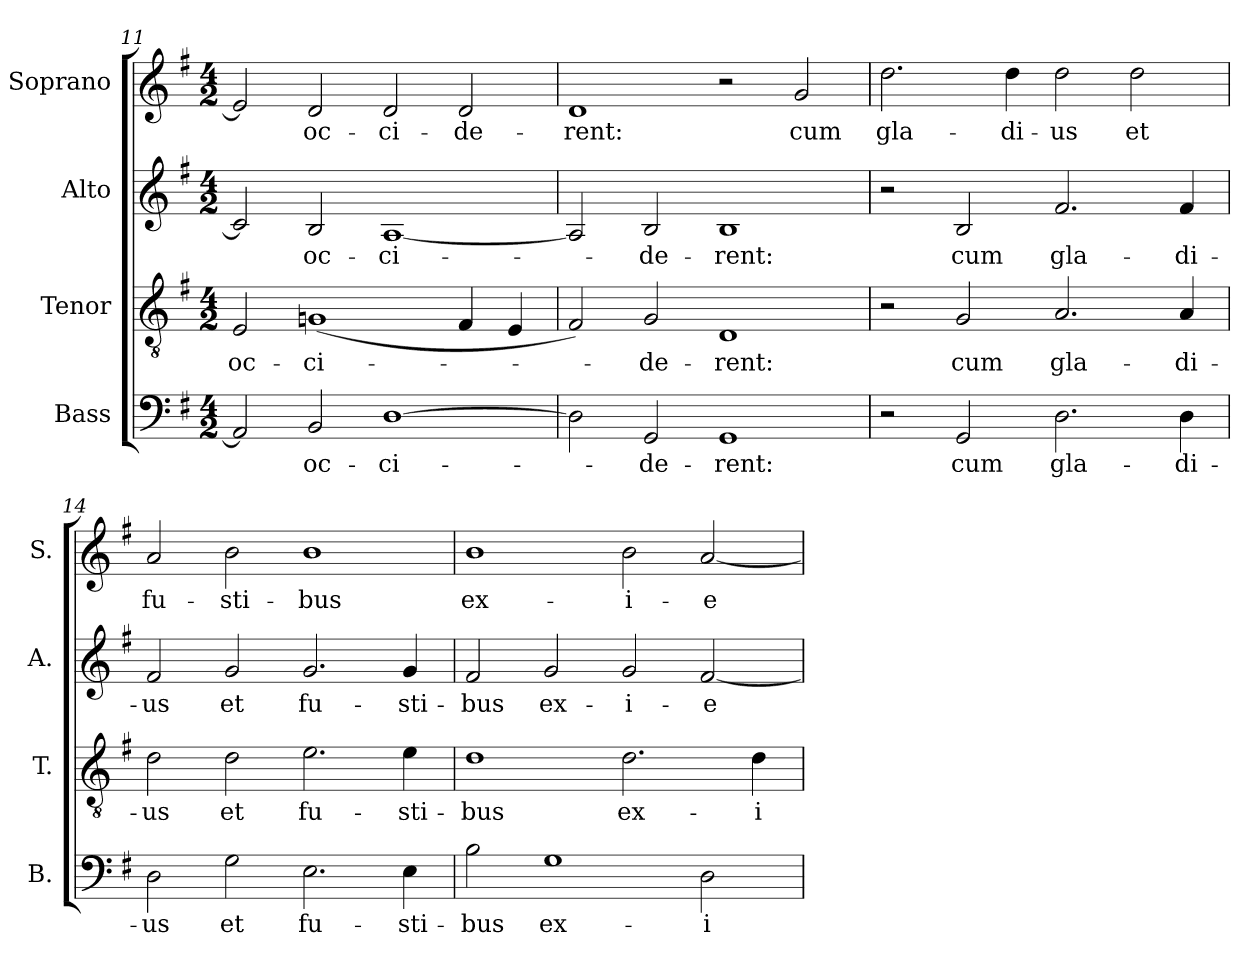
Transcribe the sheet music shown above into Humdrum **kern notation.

**kern	**text	**kern	**text	**kern	**text	**kern	**text
*part4	*part4	*part3	*part3	*part2	*part2	*part1	*part1
*staff4	*staff4	*staff3	*staff3	*staff2	*staff2	*staff1	*staff1
*I"Bass	*	*I"Tenor	*	*I"Alto	*	*I"Soprano	*
*I'B.	*	*I'T.	*	*I'A.	*	*I'S.	*
*clefF4	*	*clefGv2	*	*clefG2	*	*clefG2	*
*	*	*ITrd7c12	*	*	*	*	*
*k[f#]	*	*k[f#]	*	*k[f#]	*	*k[f#]	*
*G:	*	*G:	*	*G:	*	*G:	*
*M4/2	*	*M4/2	*	*M4/2	*	*M4/2	*
=11	=11	=11	=11	=11	=11	=11	=11
!	!	!	!LO:LY:b:color=#000000	!	!	!	!
2AAi/]	.	2EEi/	oc-	2ci/]	.	2ei/]	.
!	!LO:LY:b:color=#000000	!	!	!	!	!	!
!	!	!	!LO:LY:b:color=#000000	!	!	!	!
!	!	!	!	!	!LO:LY:b:color=#000000	!	!
!	!	!	!	!	!	!	!LO:LY:b:color=#000000
2BBi/	oc-	(1GGni	-ci-	2Bi/	oc-	2di/	oc-
!	!LO:LY:b:color=#000000	!	!	!	!	!	!
!	!	!	!	!	!LO:LY:b:color=#000000	!	!
!	!	!	!	!	!	!	!LO:LY:b:color=#000000
[1Di	-ci-	.	.	[1Ai	-ci-	2di/	-ci-
!	!	!	!	!	!	!	!LO:LY:b:color=#000000
.	.	4FF#i/	.	.	.	2di/	-de-
.	.	4EEi/	.	.	.	.	.
=12	=12	=12	=12	=12	=12	=12	=12
!	!	!	!	!	!	!	!LO:LY:b:color=#000000
2Di\]	.	2FF#i/)	.	2Ai/]	.	1di	-rent:
!	!LO:LY:b:color=#000000	!	!	!	!	!	!
!	!	!	!LO:LY:b:color=#000000	!	!	!	!
!	!	!	!	!	!LO:LY:b:color=#000000	!	!
2GGi/	-de-	2GGi/	-de-	2Bi/	-de-	.	.
!	!LO:LY:b:color=#000000	!	!	!	!	!	!
!	!	!	!LO:LY:b:color=#000000	!	!	!	!
!	!	!	!	!	!LO:LY:b:color=#000000	!	!
1GGi	-rent:	1DDi	-rent:	1Bi	-rent:	2r	.
!	!	!	!	!	!	!	!LO:LY:b:color=#000000
.	.	.	.	.	.	2gi/	cum
=13	=13	=13	=13	=13	=13	=13	=13
!	!	!	!	!	!	!	!LO:LY:b:color=#000000
2r	.	2r	.	2r	.	2.ddi\	gla-
!	!LO:LY:b:color=#000000	!	!	!	!	!	!
!	!	!	!LO:LY:b:color=#000000	!	!	!	!
!	!	!	!	!	!LO:LY:b:color=#000000	!	!
2GGi/	cum	2GGi/	cum	2Bi/	cum	.	.
!	!	!	!	!	!	!	!LO:LY:b:color=#000000
.	.	.	.	.	.	4ddi\	-di-
!	!LO:LY:b:color=#000000	!	!	!	!	!	!
!	!	!	!LO:LY:b:color=#000000	!	!	!	!
!	!	!	!	!	!LO:LY:b:color=#000000	!	!
!	!	!	!	!	!	!	!LO:LY:b:color=#000000
2.Di\	gla-	2.AAi/	gla-	2.f#i/	gla-	2ddi\	-us
!	!	!	!	!	!	!	!LO:LY:b:color=#000000
.	.	.	.	.	.	2ddi\	et
!	!LO:LY:b:color=#000000	!	!	!	!	!	!
!	!	!	!LO:LY:b:color=#000000	!	!	!	!
!	!	!	!	!	!LO:LY:b:color=#000000	!	!
4Di\	-di-	4AAi/	-di-	4f#i/	-di-	.	.
=14	=14	=14	=14	=14	=14	=14	=14
!	!LO:LY:b:color=#000000	!	!	!	!	!	!
!	!	!	!LO:LY:b:color=#000000	!	!	!	!
!	!	!	!	!	!LO:LY:b:color=#000000	!	!
!	!	!	!	!	!	!	!LO:LY:b:color=#000000
2Di\	-us	2Di\	-us	2f#i/	-us	2ai/	fu-
!	!LO:LY:b:color=#000000	!	!	!	!	!	!
!	!	!	!LO:LY:b:color=#000000	!	!	!	!
!	!	!	!	!	!LO:LY:b:color=#000000	!	!
!	!	!	!	!	!	!	!LO:LY:b:color=#000000
2Gi\	et	2Di\	et	2gi/	et	2bi\	-sti-
!	!LO:LY:b:color=#000000	!	!	!	!	!	!
!	!	!	!LO:LY:b:color=#000000	!	!	!	!
!	!	!	!	!	!LO:LY:b:color=#000000	!	!
!	!	!	!	!	!	!	!LO:LY:b:color=#000000
2.Ei\	fu-	2.Ei\	fu-	2.gi/	fu-	1bi	-bus
!	!LO:LY:b:color=#000000	!	!	!	!	!	!
!	!	!	!LO:LY:b:color=#000000	!	!	!	!
!	!	!	!	!	!LO:LY:b:color=#000000	!	!
4Ei\	-sti-	4Ei\	-sti-	4gi/	-sti-	.	.
=15	=15	=15	=15	=15	=15	=15	=15
!	!LO:LY:b:color=#000000	!	!	!	!	!	!
!	!	!	!LO:LY:b:color=#000000	!	!	!	!
!	!	!	!	!	!LO:LY:b:color=#000000	!	!
!	!	!	!	!	!	!	!LO:LY:b:color=#000000
2Bi\	-bus	1Di	-bus	2f#i/	-bus	1bi	ex-
!	!LO:LY:b:color=#000000	!	!	!	!	!	!
!	!	!	!	!	!LO:LY:b:color=#000000	!	!
1Gi	ex-	.	.	2gi/	ex-	.	.
!	!	!	!LO:LY:b:color=#000000	!	!	!	!
!	!	!	!	!	!LO:LY:b:color=#000000	!	!
!	!	!	!	!	!	!	!LO:LY:b:color=#000000
.	.	2.Di\	ex-	2gi/	-i-	2bi\	-i-
!	!LO:LY:b:color=#000000	!	!	!	!	!	!
!	!	!	!	!	!LO:LY:b:color=#000000	!	!
!	!	!	!	!	!	!	!LO:LY:b:color=#000000
2Di\	-i-	.	.	[2f#i/	-e-	[2ai/	-e-
!	!	!	!LO:LY:b:color=#000000	!	!	!	!
.	.	4Di\	-i-	.	.	.	.
=	=	=	=	=	=	=	=
*-	*-	*-	*-	*-	*-	*-	*-
